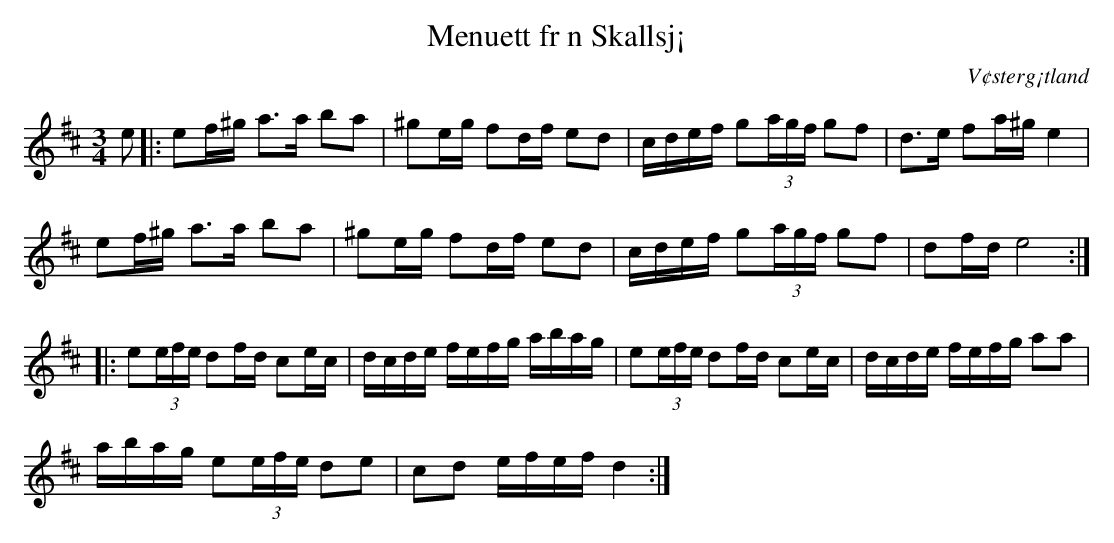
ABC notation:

X:1
T: Menuett fr n Skallsj¡
M: 3/4
O: V¢sterg¡tland
L: 1/8
K:D
e|: e2/f/^g/ a>a b2/2a| ^g2/e/g/ f2/d/f/ ed | c/d/e/f/ g(3a/g/f/ gf | d>2e f2/a/^g/ e2 |
e2/f/^g/ a>a b2/a|^g2/e/g/ f2/d/f/ ed | c/d/e/f/ g(3a/g/f/ gf| d2/f/d/ e4 :|
|:e(3e/f/e/ d2/f/d/ c2/e/c/ |d/c/d/e/ f/e/f/g/ a/b/a/g/  |e(3e/f/e/ d2/f/d/ c2/e/c/|d/c/d/e/ f/e/f/g/ aa  |
a/b/a/g/ e(3e/f/e/ de|cd e/f/e/f/ d2:|
